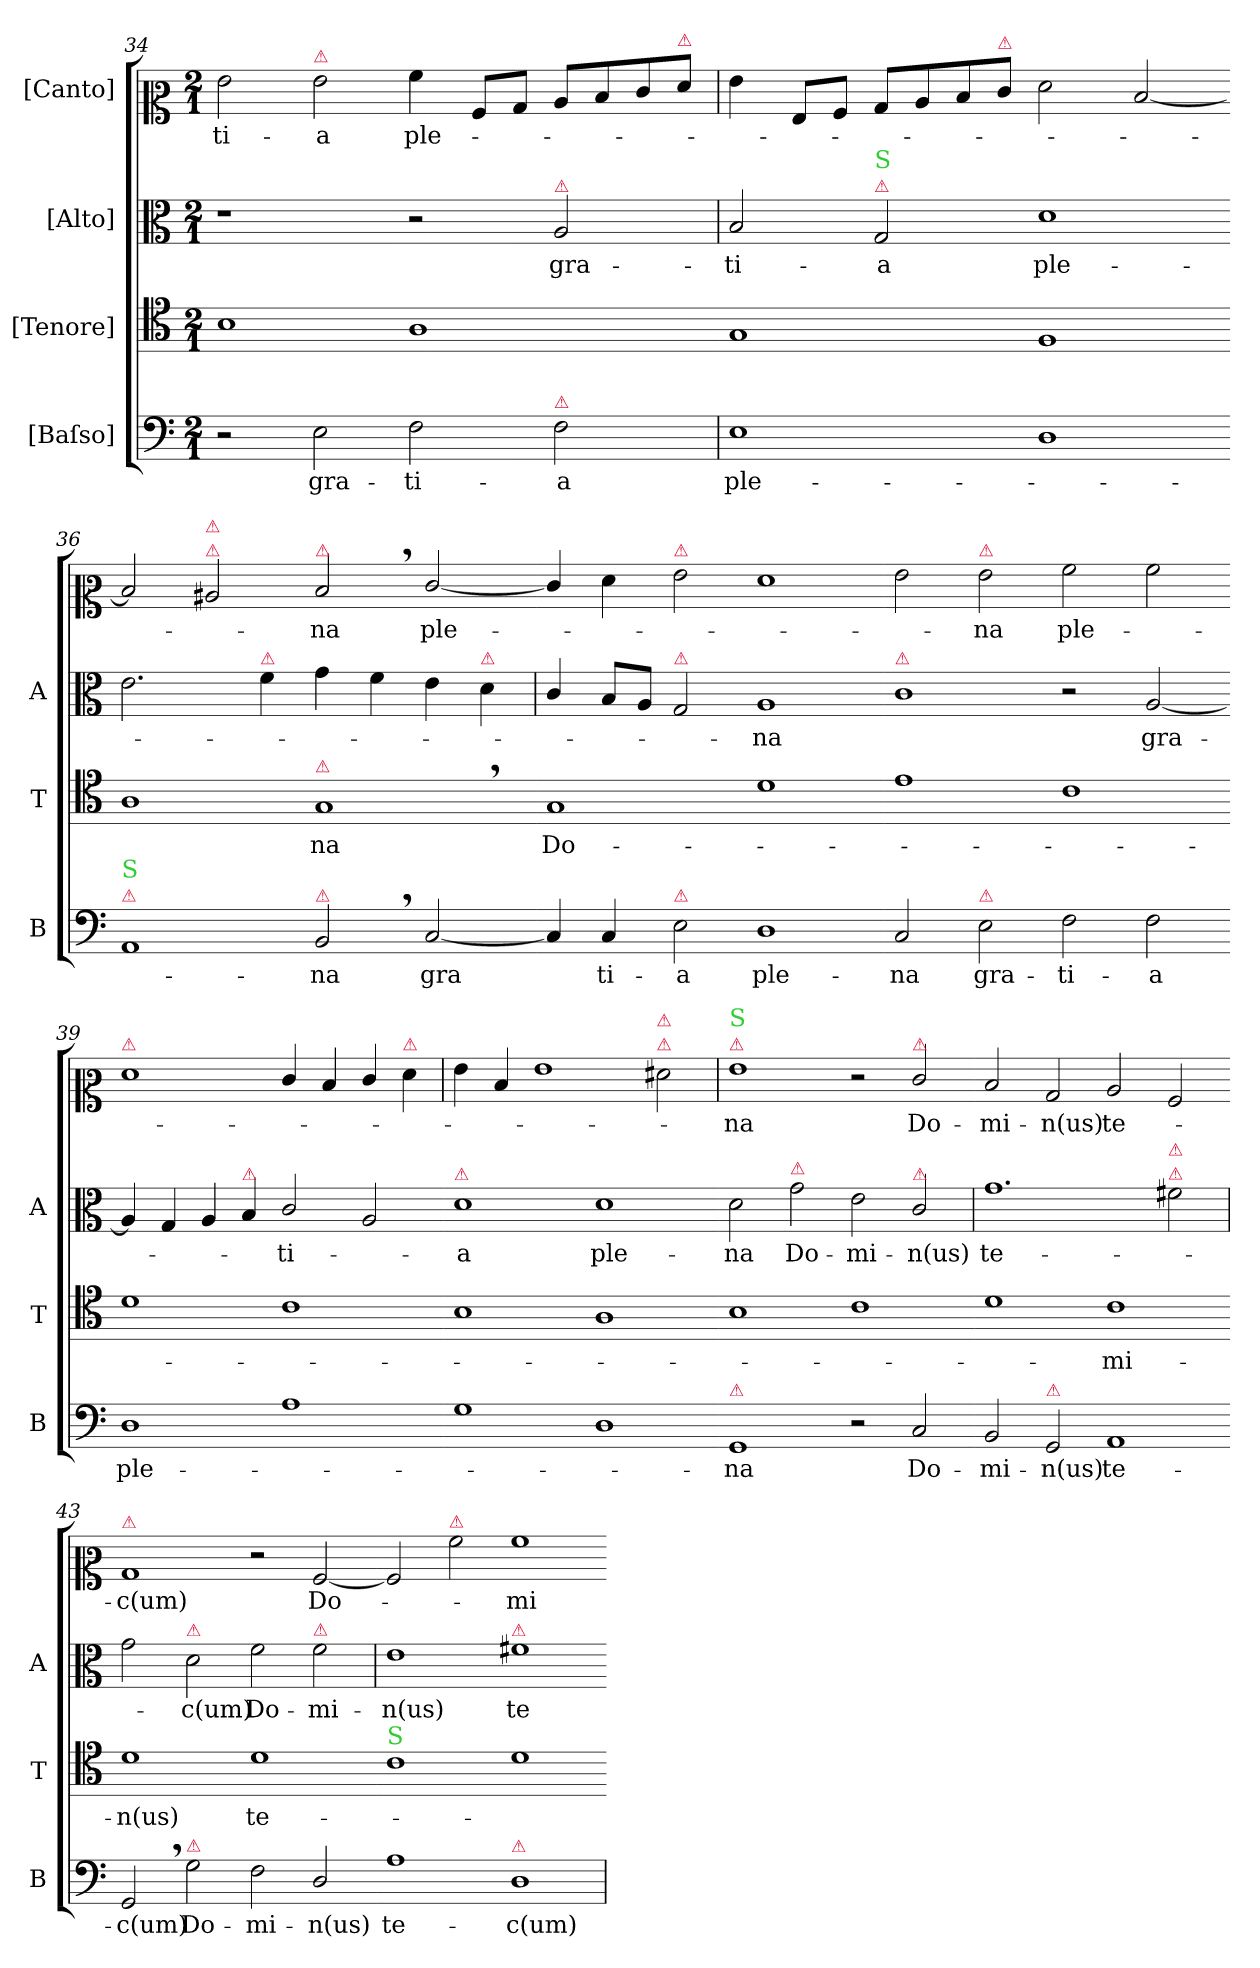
**kern	**text	**kern	**text	**kern	**text	**kern	**text
*part4	*part4	*part3	*part3	*part2	*part2	*part1	*part1
*staff4	*staff4	*staff3	*staff3	*staff2	*staff2	*staff1	*staff1
*I"[Baſso]	*	*I"[Tenore]	*	*I"[Alto]	*	*I"[Canto]	*
*I'B	*	*I'T	*	*I'A	*	*	*
*clefF4	*	*clefC4	*	*clefC3	*	*clefC2	*
*k[]	*	*k[]	*	*k[]	*	*k[]	*
*M2/1	*	*M2/1	*	*M2/1	*	*M2/1	*
=34	=34	=34	=34	=34	=34	=34	=34
2r	.	1B	.	1r	.	2g\	-ti-
!	!	!	!	!	!	!LO:TX:a:color=crimson:t=⚠	!
!	!LO:LY:i	!	!	!	!	!	!
2E\	gra-	.	.	.	.	2g\	-a
!	!LO:LY:i	!	!	!	!	!	!
2F\	-ti-	1A	.	2r	.	4a\	ple-
.	.	.	.	.	.	8A/L	.
.	.	.	.	.	.	8B/J	.
!	!	!	!	!LO:TX:a:color=crimson:t=⚠	!	!	!
!LO:TX:a:color=crimson:t=⚠	!	!	!	!	!	!	!
!	!LO:LY:i	!	!	!	!	!	!
2F\	-a	.	.	2A/	gra-	8c/L	.
.	.	.	.	.	.	8d/	.
.	.	.	.	.	.	8e/	.
!	!	!	!	!	!	!LO:TX:a:color=crimson:t=⚠	!
.	.	.	.	.	.	8f/J	.
=35	=35	=35-	=35	=35	=35	=35	=35
!	!LO:LY:i	!	!	!	!	!	!
1E	ple-	1G	.	2B/	-ti-	4g\	.
.	.	.	.	.	.	8G/L	.
.	.	.	.	.	.	8A/J	.
!	!	!	!	!LO:TX:a:color=crimson:t=⚠	!	!	!
!	!	!	!	!LO:TX:a:color=limegreen:t=S	!	!	!
.	.	.	.	2G/	-a	8B/L	.
.	.	.	.	.	.	8c/	.
.	.	.	.	.	.	8d/	.
!	!	!	!	!	!	!LO:TX:a:color=crimson:t=⚠	!
.	.	.	.	.	.	8e/J	.
1D	.	1F	.	1d	ple-	2f\	.
.	.	.	.	.	.	[2d/	.
=36-	=36-	=36-	=36-	=36-	=36-	=36-	=36-
!LO:TX:a:color=crimson:t=⚠	!	!	!	!	!	!	!
!LO:TX:a:color=limegreen:t=S	!	!	!	!	!	!	!
1AA	.	1A	.	2.e\	.	2d/]	.
!	!	!	!	!	!	!LO:TX:a:color=crimson:t=⚠	!
!	!	!	!	!	!	!LO:TX:a:color=crimson:t=⚠	!
.	.	.	.	.	.	2c#X/	.
!	!	!	!	!LO:TX:a:color=crimson:t=⚠	!	!	!
.	.	.	.	4f\	.	.	.
!	!	!	!	!	!	!LO:TX:a:color=crimson:t=⚠	!
!	!	!LO:TX:a:color=crimson:t=⚠	!	!	!	!	!
!LO:TX:a:color=crimson:t=⚠	!	!	!	!	!	!	!
!	!LO:LY:i	!	!	!	!	!	!
2BB,</	-na	1G,<	-na	4g\	.	2d,</	-na
.	.	.	.	4f\	.	.	.
[2C/	gra	.	.	4e\	.	[2e/	ple-
!	!	!	!	!LO:TX:a:color=crimson:t=⚠	!	!	!
.	.	.	.	4d\	.	.	.
=37-	=37-	=37-	=37-	=37	=37-	=37-	=37-
4C/]	.	1G	Do-	4c/	.	4e/]	.
4C/	ti-	.	.	8B/L	.	4f\	.
.	.	.	.	8A/J	.	.	.
!	!	!	!	!	!	!LO:TX:a:color=crimson:t=⚠	!
!	!	!	!	!LO:TX:a:color=crimson:t=⚠	!	!	!
!LO:TX:a:color=crimson:t=⚠	!	!	!	!	!	!	!
2E\	-a	.	.	2G/	.	2g\	.
1D	ple-	1d	.	1A	-na	1f	.
=38-	=38-	=38-	=38-	=38-	=38-	=38-	=38-
!	!	!	!	!LO:TX:a:color=crimson:t=⚠	!	!	!
2C/	-na	1e	.	1c	.	2g\	.
!	!	!	!	!	!	!LO:TX:a:color=crimson:t=⚠	!
!LO:TX:a:color=crimson:t=⚠	!	!	!	!	!	!	!
!	!LO:LY:i	!	!	!	!	!	!
2E\	gra-	.	.	.	.	2g\	-na
!	!LO:LY:i	!	!	!	!	!	!LO:LY:i
2F\	-ti-	1c	.	2r	.	2a\	ple-
!	!LO:LY:i	!	!	!	!LO:LY:i	!	!
2F\	-a	.	.	[2A/	gra-	2a\	.
=39-	=39-	=39-	=39-	=39-	=39-	=39-	=39-
!	!	!	!	!	!	!LO:TX:a:color=crimson:t=⚠	!
!	!LO:LY:i	!	!	!	!	!	!
1D	ple-	1d	.	4A/]	.	1f	.
.	.	.	.	4G/	.	.	.
.	.	.	.	4A/	.	.	.
!	!	!	!	!LO:TX:a:color=crimson:t=⚠	!	!	!
.	.	.	.	4B/	.	.	.
!	!	!	!	!	!LO:LY:i	!	!
1A	.	1c	.	2c/	-ti-	4e/	.
.	.	.	.	.	.	4d/	.
.	.	.	.	2A/	.	4e/	.
!	!	!	!	!	!	!LO:TX:a:color=crimson:t=⚠	!
.	.	.	.	.	.	4f\	.
=40-	=40	=40-	=40	=40-	=40	=40	=40
!	!	!	!	!LO:TX:a:color=crimson:t=⚠	!	!	!
!	!	!	!	!	!LO:LY:i	!	!
1G	.	1B	.	1d	-a	4g\	.
.	.	.	.	.	.	4d/	.
.	.	.	.	.	.	1g	.
!	!	!	!	!	!LO:LY:i	!	!
1D	.	1A	.	1d	ple-	.	.
!	!	!	!	!	!	!LO:TX:a:color=crimson:t=⚠	!
!	!	!	!	!	!	!LO:TX:a:color=crimson:t=⚠	!
.	.	.	.	.	.	2f#X\	.
=41-	=41	=41-	=41	=41-	=41	=41	=41
!	!	!	!	!	!	!LO:TX:a:color=crimson:t=⚠	!
!	!	!	!	!	!	!LO:TX:a:color=limegreen:t=S	!
!LO:TX:a:color=crimson:t=⚠	!	!	!	!	!	!	!
!	!LO:LY:i	!	!	!	!LO:LY:i	!	!LO:LY:i
1GG	-na	1B	.	2d\	-na	1g	-na
!	!	!	!	!LO:TX:a:color=crimson:t=⚠	!	!	!
.	.	.	.	2g\	Do-	.	.
2r	.	1c	.	2e\	-mi-	2r	.
!	!	!	!	!	!	!LO:TX:a:color=crimson:t=⚠	!
!	!	!	!	!LO:TX:a:color=crimson:t=⚠	!	!	!
2C/	Do-	.	.	2c/	-n(us)	2e/	Do-
=42-	=42-	=42-	=42-	=42	=42-	=42-	=42-
2BB/	-mi-	1d	.	1.g	te-	2d/	-mi-
!LO:TX:a:color=crimson:t=⚠	!	!	!	!	!	!	!
2GG/	-n(us)	.	.	.	.	2B/	-n(us)
1AA	te-	1c	-mi-	.	.	2c/	te-
!	!	!	!	!LO:TX:a:color=crimson:t=⚠	!	!	!
!	!	!	!	!LO:TX:a:color=crimson:t=⚠	!	!	!
.	.	.	.	2f#X\	.	2A/	.
=43-	=43-	=43-	=43-	=43	=43-	=43-	=43-
!	!	!	!	!	!	!LO:TX:a:color=crimson:t=⚠	!
2GG,</	-c(um)	1d	-n(us)	2g\	.	1B	-c(um)
!	!	!	!	!LO:TX:a:color=crimson:t=⚠	!	!	!
!LO:TX:a:color=crimson:t=⚠	!	!	!	!	!	!	!
!	!LO:LY:i	!	!	!	!	!	!
2G\	Do-	.	.	2d\	-c(um)	.	.
!	!LO:LY:i	!	!	!	!LO:LY:i	!	!
2F\	-mi-	1d	te-	2f\	Do-	2r	.
!	!	!	!	!LO:TX:a:color=crimson:t=⚠	!	!	!
!	!LO:LY:i	!	!	!	!LO:LY:i	!	!LO:LY:i
2D/	-n(us)	.	.	2f\	-mi-	[2A/	Do-
=44-	=44-	=44-	=44-	=44	=44-	=44-	=44-
!	!	!LO:TX:a:color=limegreen:t=S	!	!	!	!	!
!	!LO:LY:i	!	!	!	!LO:LY:i	!	!
1A	te-	1c	.	1e	-n(us)	2A/]	.
!	!	!	!	!	!	!LO:TX:a:color=crimson:t=⚠	!
.	.	.	.	.	.	2a\	.
!	!	!	!	!LO:TX:a:color=crimson:t=⚠	!	!	!
!LO:TX:a:color=crimson:t=⚠	!	!	!	!	!	!	!
!	!LO:LY:i	!	!	!	!LO:LY:i	!	!LO:LY:i
1D	-c(um)	1d	.	1f#X	te-	1a	-mi-
=	=-	=-	=-	=-	=-	=-	=-
*-	*-	*-	*-	*-	*-	*-	*-
